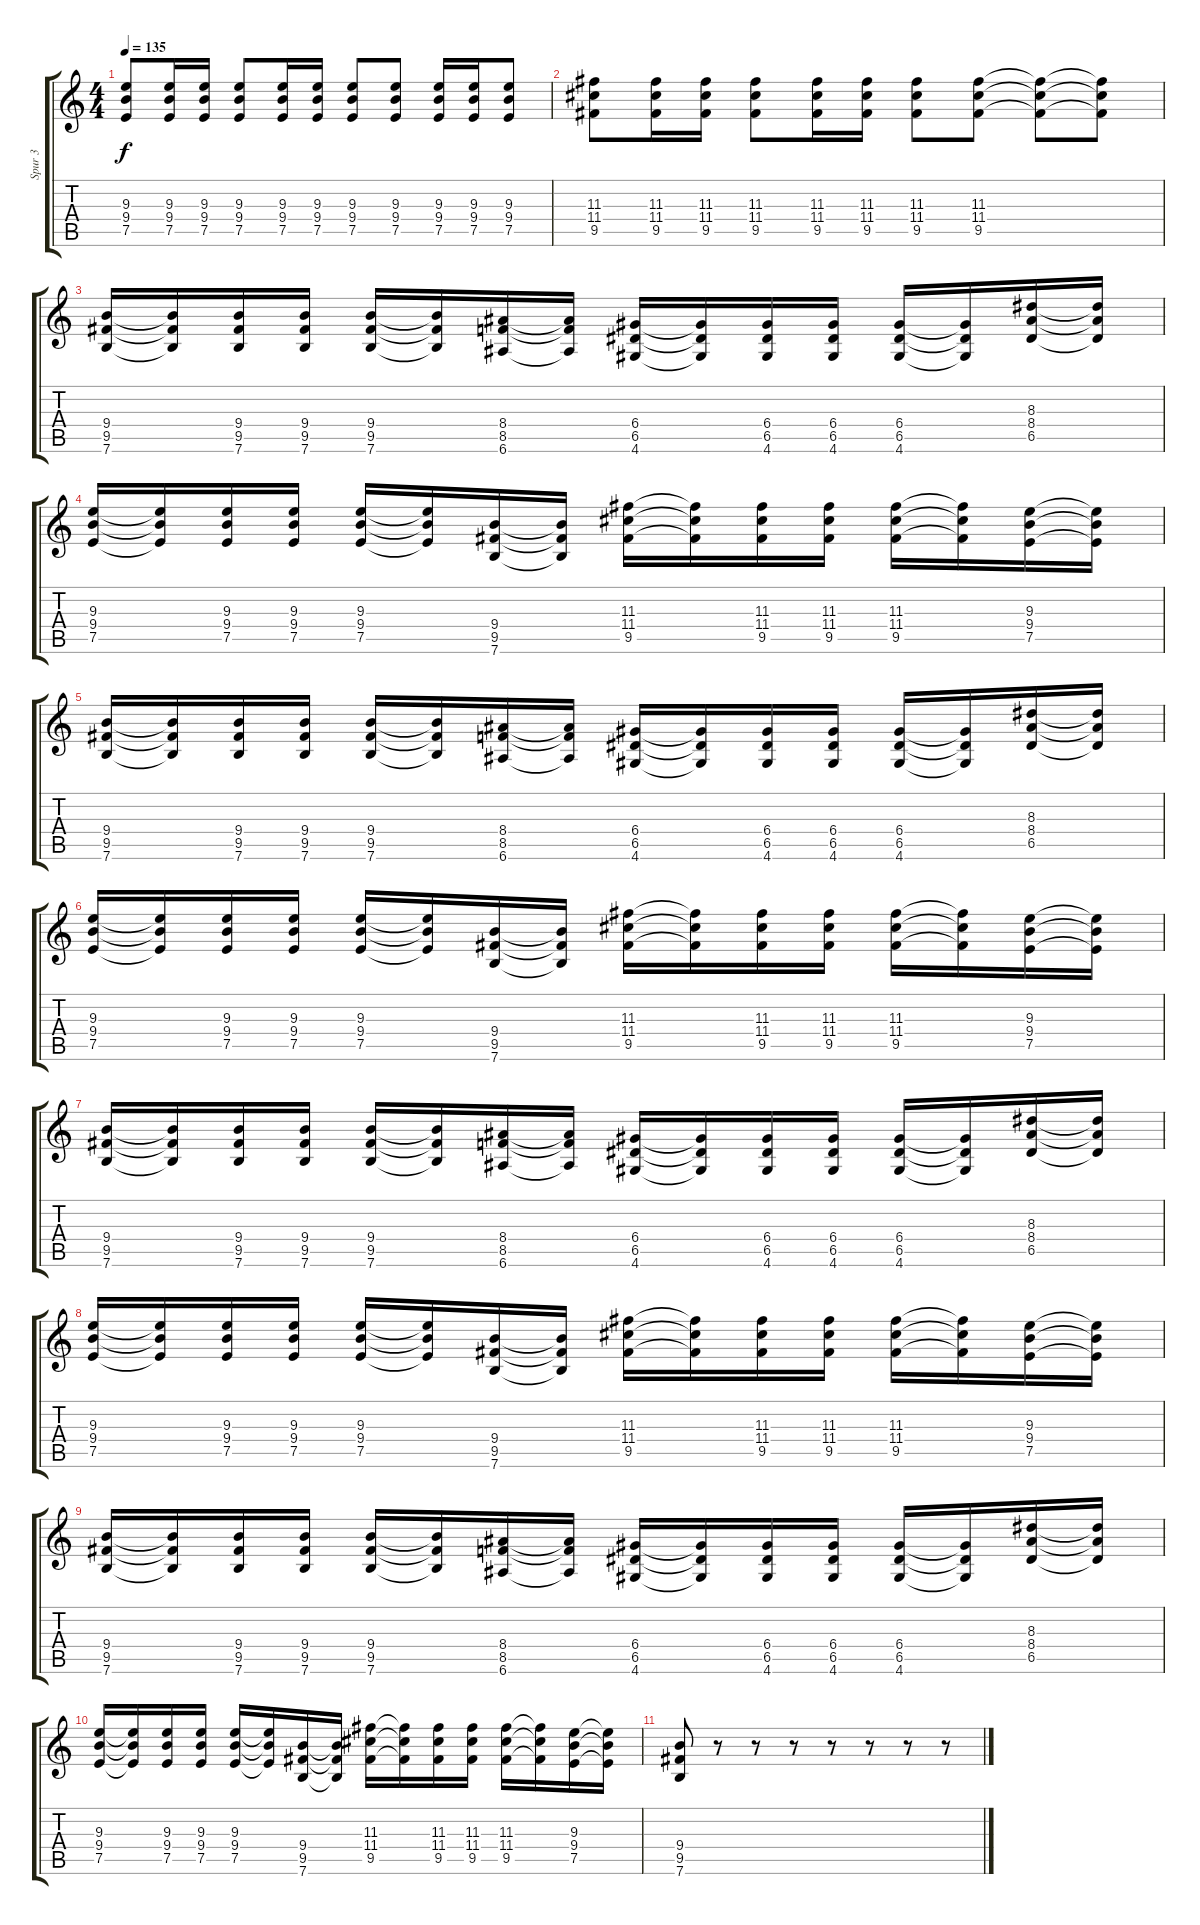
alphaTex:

\track ("Spur 3" "Spur 3") {instrument distortionguitar}
\staff {score tabs}
\tuning (E4 B3 G3 D3 A2 E2) {hide}
\ts (4 4)
\tempo 135
\clef g2
\ks c
(9.3 9.4 7.5).8{dy f} (9.3 9.4 7.5).16 (9.3 9.4 7.5).16 (9.3 9.4 7.5).8 (9.3 9.4 7.5).16 (9.3 9.4 7.5).16 (9.3 9.4 7.5).8 (9.3 9.4 7.5).8 (9.3 9.4 7.5).16 (9.3 9.4 7.5).16 (9.3 9.4 7.5).8 |
(11.3 11.4 9.5).8 (11.3 11.4 9.5).16 (11.3 11.4 9.5).16 (11.3 11.4 9.5).8 (11.3 11.4 9.5).16 (11.3 11.4 9.5).16 (11.3 11.4 9.5).8 (11.3 11.4 9.5).8 (11.3{t} 11.4{t} 9.5{t}).8 (11.3{t} 11.4{t} 9.5{t}).8 |
(9.4 9.5 7.6).16 (9.4{t} 9.5{t} 7.6{t}).16 (9.4 9.5 7.6).16 (9.4 9.5 7.6).16 (9.4 9.5 7.6).16 (9.4{t} 9.5{t} 7.6{t}).16 (8.4 8.5 6.6).16 (8.4{t} 8.5{t} 6.6{t}).16 (6.4 6.5 4.6).16 (6.4{t} 6.5{t} 4.6{t}).16 (6.4 6.5 4.6).16 (6.4 6.5 4.6).16 (6.4 6.5 4.6).16 (6.4{t} 6.5{t} 4.6{t}).16 (8.3 8.4 6.5).16 (8.3{t} 8.4{t} 6.5{t}).16 |
(9.3 9.4 7.5).16 (9.3{t} 9.4{t} 7.5{t}).16 (9.3 9.4 7.5).16 (9.3 9.4 7.5).16 (9.3 9.4 7.5).16 (9.3{t} 9.4{t} 7.5{t}).16 (9.4 9.5 7.6).16 (9.4{t} 9.5{t} 7.6{t}).16 (11.3 11.4 9.5).16 (11.3{t} 11.4{t} 9.5{t}).16 (11.3 11.4 9.5).16 (11.3 11.4 9.5).16 (11.3 11.4 9.5).16 (11.3{t} 11.4{t} 9.5{t}).16 (9.3 9.4 7.5).16 (9.3{t} 9.4{t} 7.5{t}).16 |
(9.4 9.5 7.6).16 (9.4{t} 9.5{t} 7.6{t}).16 (9.4 9.5 7.6).16 (9.4 9.5 7.6).16 (9.4 9.5 7.6).16 (9.4{t} 9.5{t} 7.6{t}).16 (8.4 8.5 6.6).16 (8.4{t} 8.5{t} 6.6{t}).16 (6.4 6.5 4.6).16 (6.4{t} 6.5{t} 4.6{t}).16 (6.4 6.5 4.6).16 (6.4 6.5 4.6).16 (6.4 6.5 4.6).16 (6.4{t} 6.5{t} 4.6{t}).16 (8.3 8.4 6.5).16 (8.3{t} 8.4{t} 6.5{t}).16 |
(9.3 9.4 7.5).16 (9.3{t} 9.4{t} 7.5{t}).16 (9.3 9.4 7.5).16 (9.3 9.4 7.5).16 (9.3 9.4 7.5).16 (9.3{t} 9.4{t} 7.5{t}).16 (9.4 9.5 7.6).16 (9.4{t} 9.5{t} 7.6{t}).16 (11.3 11.4 9.5).16 (11.3{t} 11.4{t} 9.5{t}).16 (11.3 11.4 9.5).16 (11.3 11.4 9.5).16 (11.3 11.4 9.5).16 (11.3{t} 11.4{t} 9.5{t}).16 (9.3 9.4 7.5).16 (9.3{t} 9.4{t} 7.5{t}).16 |
(9.4 9.5 7.6).16 (9.4{t} 9.5{t} 7.6{t}).16 (9.4 9.5 7.6).16 (9.4 9.5 7.6).16 (9.4 9.5 7.6).16 (9.4{t} 9.5{t} 7.6{t}).16 (8.4 8.5 6.6).16 (8.4{t} 8.5{t} 6.6{t}).16 (6.4 6.5 4.6).16 (6.4{t} 6.5{t} 4.6{t}).16 (6.4 6.5 4.6).16 (6.4 6.5 4.6).16 (6.4 6.5 4.6).16 (6.4{t} 6.5{t} 4.6{t}).16 (8.3 8.4 6.5).16 (8.3{t} 8.4{t} 6.5{t}).16 |
(9.3 9.4 7.5).16 (9.3{t} 9.4{t} 7.5{t}).16 (9.3 9.4 7.5).16 (9.3 9.4 7.5).16 (9.3 9.4 7.5).16 (9.3{t} 9.4{t} 7.5{t}).16 (9.4 9.5 7.6).16 (9.4{t} 9.5{t} 7.6{t}).16 (11.3 11.4 9.5).16 (11.3{t} 11.4{t} 9.5{t}).16 (11.3 11.4 9.5).16 (11.3 11.4 9.5).16 (11.3 11.4 9.5).16 (11.3{t} 11.4{t} 9.5{t}).16 (9.3 9.4 7.5).16 (9.3{t} 9.4{t} 7.5{t}).16 |
(9.4 9.5 7.6).16 (9.4{t} 9.5{t} 7.6{t}).16 (9.4 9.5 7.6).16 (9.4 9.5 7.6).16 (9.4 9.5 7.6).16 (9.4{t} 9.5{t} 7.6{t}).16 (8.4 8.5 6.6).16 (8.4{t} 8.5{t} 6.6{t}).16 (6.4 6.5 4.6).16 (6.4{t} 6.5{t} 4.6{t}).16 (6.4 6.5 4.6).16 (6.4 6.5 4.6).16 (6.4 6.5 4.6).16 (6.4{t} 6.5{t} 4.6{t}).16 (8.3 8.4 6.5).16 (8.3{t} 8.4{t} 6.5{t}).16 |
(9.3 9.4 7.5).16 (9.3{t} 9.4{t} 7.5{t}).16 (9.3 9.4 7.5).16 (9.3 9.4 7.5).16 (9.3 9.4 7.5).16 (9.3{t} 9.4{t} 7.5{t}).16 (9.4 9.5 7.6).16 (9.4{t} 9.5{t} 7.6{t}).16 (11.3 11.4 9.5).16 (11.3{t} 11.4{t} 9.5{t}).16 (11.3 11.4 9.5).16 (11.3 11.4 9.5).16 (11.3 11.4 9.5).16 (11.3{t} 11.4{t} 9.5{t}).16 (9.3 9.4 7.5).16 (9.3{t} 9.4{t} 7.5{t}).16 |
(9.4 9.5 7.6).8 r.8 r.8 r.8 r.8 r.8 r.8 r.8
